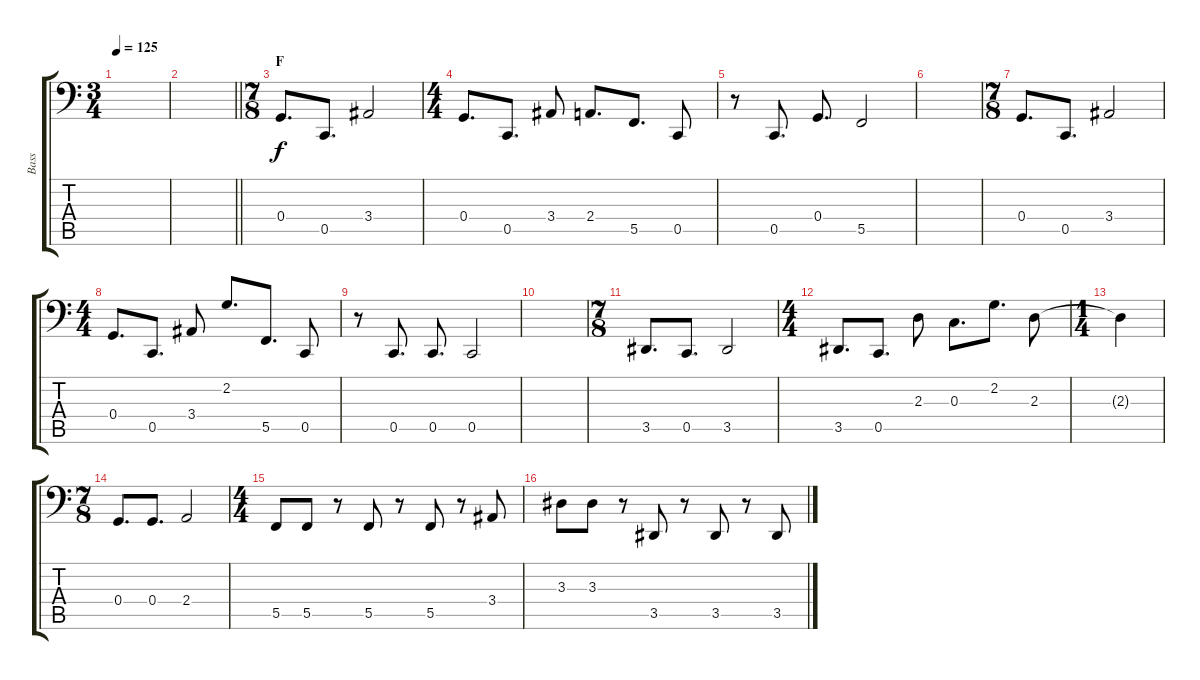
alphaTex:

\track ("Bass" "Bass") {instrument electricbasspick}
\staff {score tabs}
\tuning (Bb2 F2 C2 G1 C1 A0) {hide}
\ts (3 4)
\tempo 125
\clef f4
\ks c
|
\barLineRight lightlight
|
\ts (7 8)
\section ("" "F")
0.4.8{d instrument electricbasspick} 0.5.8{d} 3.4.2 |
\ts (4 4)
0.4.8{d} 0.5.8{d} 3.4.8 2.4.8{d} 5.5.8{d} 0.5.8 |
r.8 0.5.8{d} 0.4.8{d} 5.5.2 |
|
\ts (7 8)
0.4.8{d} 0.5.8{d} 3.4.2 |
\ts (4 4)
0.4.8{d} 0.5.8{d} 3.4.8 2.2.8{d} 5.5.8{d} 0.5.8 |
r.8 0.5.8{d} 0.5.8{d} 0.5.2 |
|
\ts (7 8)
3.5.8{d} 0.5.8{d} 3.5.2 |
\ts (4 4)
3.5.8{d} 0.5.8{d} 2.3.8 0.3.8{d} 2.2.8{d} 2.3.8 |
\ts (1 4)
2.3{t}.4 |
\ts (7 8)
0.4.8{d} 0.4.8{d} 2.4.2 |
\ts (4 4)
5.5.8 5.5.8 r.8 5.5.8 r.8 5.5.8 r.8 3.4.8 |
3.3.8 3.3.8 r.8 3.5.8 r.8 3.5.8 r.8 3.5.8
